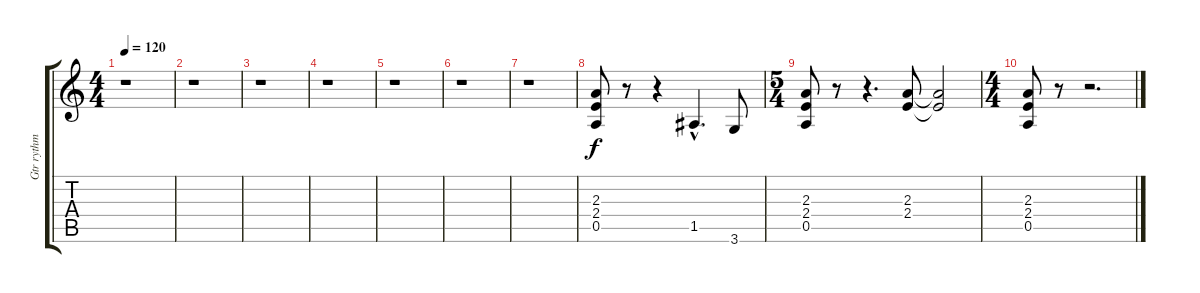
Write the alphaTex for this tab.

\track ("Gtr rythm" "Gtr rythm") {instrument distortionguitar}
\staff {score tabs}
\tuning (E4 B3 G3 D3 A2 E2) {hide}
\ts (4 4)
\tempo 120
\clef g2
\ks c
r.1{dy f} |
r.1 |
r.1 |
r.1 |
r.1 |
r.1 |
r.1 |
(2.3 2.4 0.5).8 r.8 r.4 1.5{hac}.4{d} 3.6.8 |
\ts (5 4)
(2.3 2.4 0.5).8 r.8 r.4{d} (2.3 2.4).8 (2.3{t} 2.4{t}).2 |
\ts (4 4)
(2.3 2.4 0.5).8 r.8 r.2{d}
